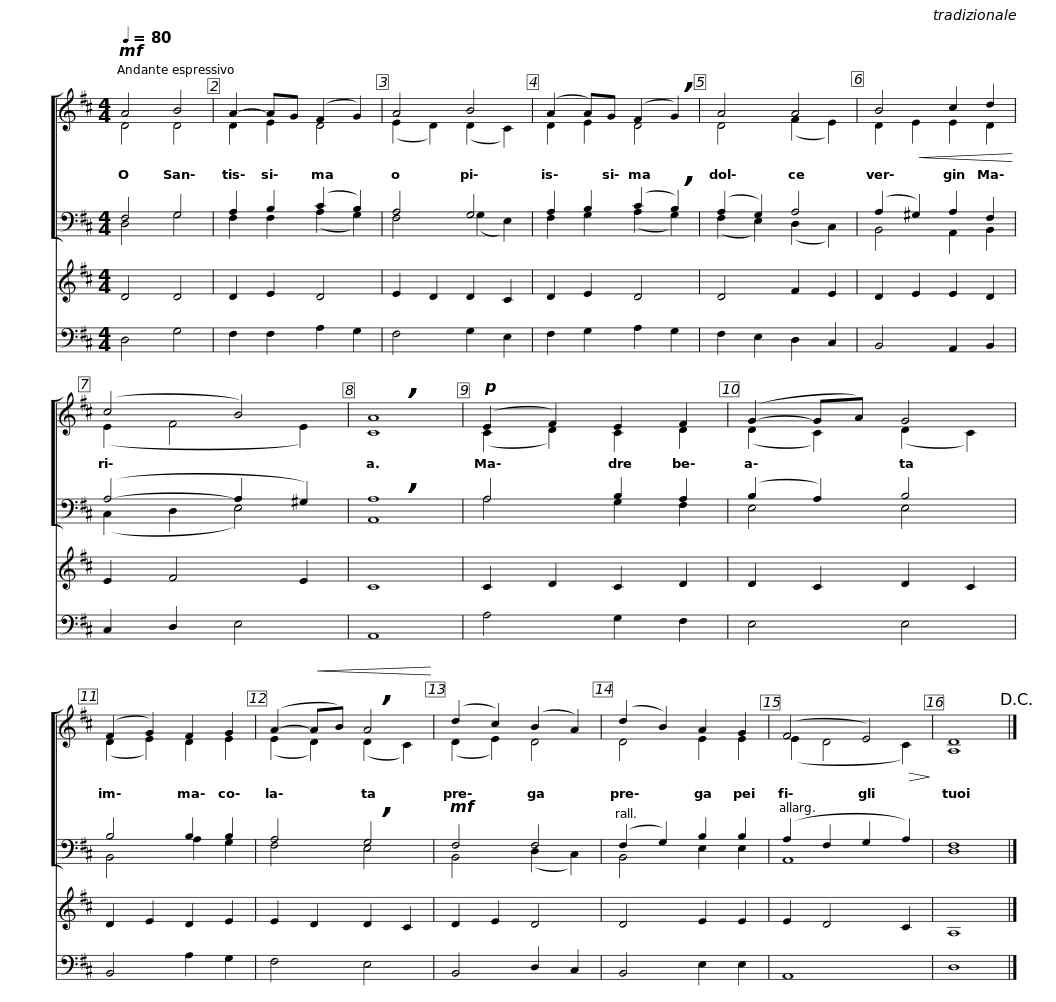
X:1
%%score [ ( 1 2 ) ( 3 4 ) ] 5 6
L:1/8
Q:1/4=80
M:4/4
I:linebreak $
K:D
V:1 treble
V:2 treble
V:3 bass
V:4 bass
V:5 treble
V:6 bass
V:1
!mf! A4 B4 | A2- AG (F2 G2) | A4 B4 | (A2 A)G (F2 !breath!G2) |$ A4 A4 | %5
 B4 c2 d2 | (c4 B4) | !breath!A8 |$!p! (E2 F2) E2 F2 | (G2- GA) G4 | %10
 (F2 G2) F2 G2 | (A2-!<(! AB) !breath!A4!<)! |$ (d2 c2) (B2 A2) | (d2 B2) A2 G2 | (F4 E4) | %15
 D8!D.C.! |] %16
V:2
 D4 D4 | D2 E2 D4 | (E2 D2) (D2 C2) | D2 E2 D4 |$ D4 (F2 E2) | %5
 D2!<(! E2 E2 D2!<)! | (E2 F4 E2) | C8 |$ (C2 D2) C2 D2 | (D2 C2) (D2 C2) | %10
 (D2 E2) D2 E2 | (E2 D2) (D2 C2) |$ (D2 E2) D4 | D4 E2 E2 | (E2 D4!>(! C2)!>)! | %15
 A,8 |] %16
V:3
 F,4 G,4 | A,2 B,2 (C2 B,2) | A,4 G,4 | A,2 B,2 (C2 !breath!B,2) |$ (A,2 G,2) A,4 | %5
 (A,2 ^G,2) A,2 F,2 | (A,4- A,2 ^G,2) | !breath!A,8 |$ A,4 B,2 A,2 | (B,2 A,2) B,4 | %10
 B,4 B,2 B,2 | A,4 !breath!G,4 |$!mf! F,4 F,4 | (F,2 G,2) B,2 B,2 | (A,2 F,2 G,2 A,2) | %15
 F,8 |] %16
V:4
 D,4 G,4 | F,2 F,2 (A,2 G,2) | F,4 (G,2 E,2) | F,2 G,2 (A,2 G,2) |$ (F,2 E,2) (D,2 C,2) | %5
 B,,4 A,,2 B,,2 | (C,2 D,2 E,4) | A,,8 |$ A,4 G,2 F,2 | E,4 E,4 | %10
 B,,4 A,2 G,2 | F,4 E,4 |$ B,,4 (D,2 C,2) | B,,4 E,2 E,2 | A,,8 | %15
 D,8 |] %16
V:5
 D4 D4 | D2 E2 D4 | E2 D2 D2 C2 | D2 E2 D4 |$ D4 F2 E2 | %5
 D2 E2 E2 D2 | E2 F4 E2 | C8 |$ C2 D2 C2 D2 | D2 C2 D2 C2 | %10
 D2 E2 D2 E2 | E2 D2 D2 C2 |$ D2 E2 D4 | D4 E2 E2 | E2 D4 C2 | %15
 A,8 |] %16
V:6
 D,4 G,4 | F,2 F,2 A,2 G,2 | F,4 G,2 E,2 | F,2 G,2 A,2 G,2 |$ F,2 E,2 D,2 C,2 | %5
 B,,4 A,,2 B,,2 | C,2 D,2 E,4 | A,,8 |$ A,4 G,2 F,2 | E,4 E,4 | %10
 B,,4 A,2 G,2 | F,4 E,4 |$ B,,4 D,2 C,2 | B,,4 E,2 E,2 | A,,8 | %15
 D,8 |] %16
